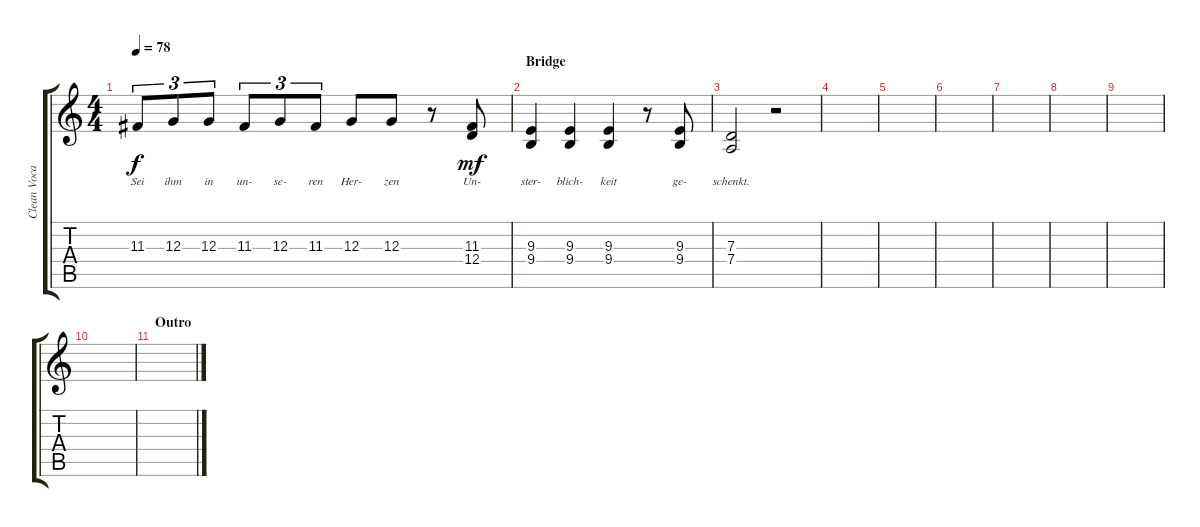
\track ("Clean Vocals" "Clean Voca") {instrument flute}
\staff {score tabs}
\tuning (E4 B3 G3 D3 A2 E2) {hide}
\ts (4 4)
\tempo 78
\clef g2
\ks c
11.3.8{tu (3 2) lyrics (0 "Sei") lyrics (1 "") lyrics (2 "") lyrics (3 "") lyrics (4 "") dy f} 12.3.8{tu (3 2) lyrics (0 "ihm") lyrics (1 "") lyrics (2 "") lyrics (3 "") lyrics (4 "")} 12.3.8{tu (3 2) lyrics (0 "in") lyrics (1 "") lyrics (2 "") lyrics (3 "") lyrics (4 "")} 11.3.8{tu (3 2) lyrics (0 "un-") lyrics (1 "") lyrics (2 "") lyrics (3 "") lyrics (4 "")} 12.3.8{tu (3 2) lyrics (0 "se-") lyrics (1 "") lyrics (2 "") lyrics (3 "") lyrics (4 "")} 11.3.8{tu (3 2) lyrics (0 "ren") lyrics (1 "") lyrics (2 "") lyrics (3 "") lyrics (4 "")} 12.3.8{lyrics (0 "Her-") lyrics (1 "") lyrics (2 "") lyrics (3 "") lyrics (4 "")} 12.3.8{lyrics (0 "zen") lyrics (1 "") lyrics (2 "") lyrics (3 "") lyrics (4 "")} r.8 (11.3 12.4).8{lyrics (0 "Un-") lyrics (1 "") lyrics (2 "") lyrics (3 "") lyrics (4 "") dy mf} |
\section ("" "Bridge")
(9.3 9.4).4{lyrics (0 "ster-") lyrics (1 "") lyrics (2 "") lyrics (3 "") lyrics (4 "")} (9.3 9.4).4{lyrics (0 "blich-") lyrics (1 "") lyrics (2 "") lyrics (3 "") lyrics (4 "")} (9.3 9.4).4{lyrics (0 "keit") lyrics (1 "") lyrics (2 "") lyrics (3 "") lyrics (4 "")} r.8 (9.3 9.4).8{lyrics (0 "ge-") lyrics (1 "") lyrics (2 "") lyrics (3 "") lyrics (4 "")} |
(7.3 7.4).2{lyrics (0 "schenkt.") lyrics (1 "") lyrics (2 "") lyrics (3 "") lyrics (4 "")} r.2 |
|
|
|
|
|
|
|
\section ("" "Outro")
